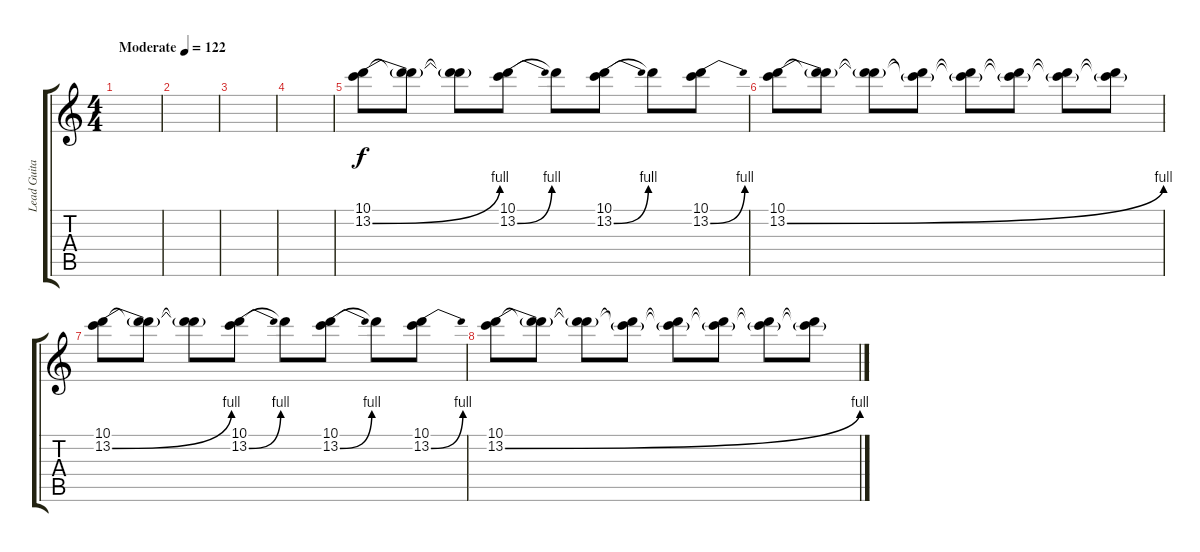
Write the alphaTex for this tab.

\track ("Lead Guitar solo" "Lead Guita") {instrument overdrivenguitar}
\staff {score tabs}
\tuning (E4 B3 G3 D3 A2 E2) {hide}
\ts (4 4)
\tempo (122 "Moderate")
\clef g2
\ks c
|
|
|
|
(10.1 13.2{be (bend 0 0 60 4)}).8{volume 14 balance 13} (10.1{t} 13.2{t}).8 (10.1{t} 13.2{t}).8 (10.1 13.2{be (bend 0 0 60 4)}).8 10.1{t}.8 (10.1 13.2{be (bend 0 0 60 4)}).8 10.1{t}.8 (10.1 13.2{be (bend 0 0 60 4)}).8 |
(10.1 13.2{be (bend 0 0 60 4)}).8 (10.1{t} 13.2{t}).8 (10.1{t} 13.2{t}).8 (10.1{t} 13.2{t}).8 (10.1{t} 13.2{t}).8 (10.1{t} 13.2{t}).8 (10.1{t} 13.2{t}).8 (10.1{t} 13.2{t}).8 |
(10.1 13.2{be (bend 0 0 60 4)}).8 (10.1{t} 13.2{t}).8 (10.1{t} 13.2{t}).8 (10.1 13.2{be (bend 0 0 60 4)}).8 10.1{t}.8 (10.1 13.2{be (bend 0 0 60 4)}).8 10.1{t}.8 (10.1 13.2{be (bend 0 0 60 4)}).8 |
(10.1 13.2{be (bend 0 0 60 4)}).8 (10.1{t} 13.2{t}).8 (10.1{t} 13.2{t}).8 (10.1{t} 13.2{t}).8 (10.1{t} 13.2{t}).8 (10.1{t} 13.2{t}).8 (10.1{t} 13.2{t}).8 (10.1{t} 13.2{t}).8
